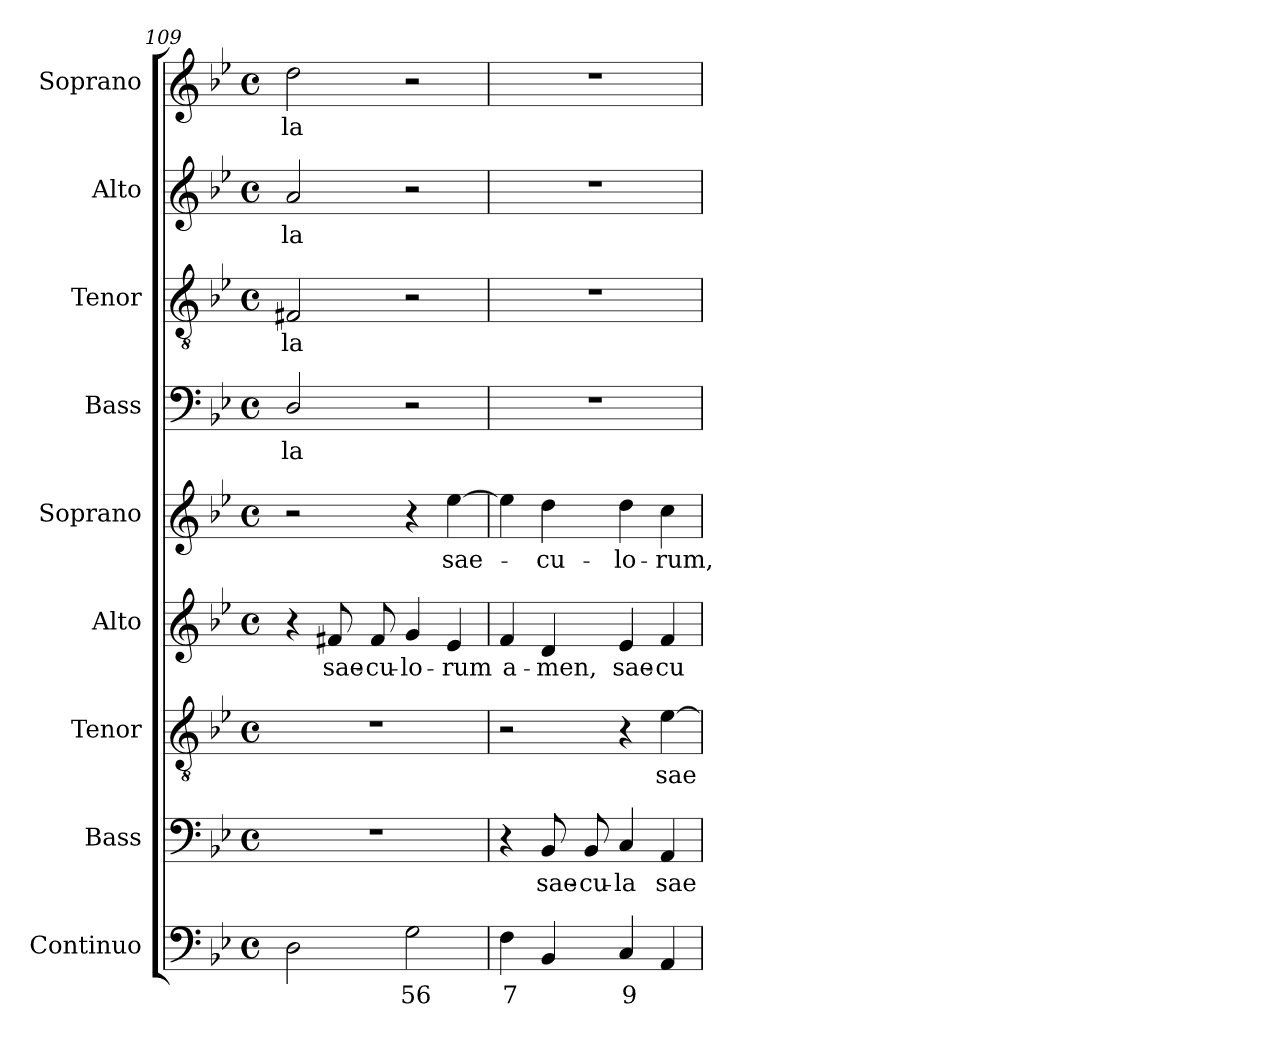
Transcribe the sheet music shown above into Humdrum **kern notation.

**kern	**text	**kern	**text	**kern	**text	**kern	**text	**kern	**text	**kern	**text	**kern	**text	**kern	**text	**kern	**text
*part9	*part9	*part8	*part8	*part7	*part7	*part6	*part6	*part5	*part5	*part4	*part4	*part3	*part3	*part2	*part2	*part1	*part1
*staff9	*staff9	*staff8	*staff8	*staff7	*staff7	*staff6	*staff6	*staff5	*staff5	*staff4	*staff4	*staff3	*staff3	*staff2	*staff2	*staff1	*staff1
*I"Continuo	*	*I"Bass	*	*I"Tenor	*	*I"Alto	*	*I"Soprano	*	*I"Bass	*	*I"Tenor	*	*I"Alto	*	*I"Soprano	*
*	*	*I'B.	*	*I'T.	*	*I'A.	*	*I'S.	*	*I'B.	*	*I'T.	*	*I'A.	*	*I'S.	*
!!LO:PB:g=z
*clefF4	*	*clefF4	*	*clefGv2	*	*clefG2	*	*clefG2	*	*clefF4	*	*clefGv2	*	*clefG2	*	*clefG2	*
*	*	*	*	*ITrd7c12	*	*	*	*	*	*	*	*ITrd7c12	*	*	*	*	*
*k[b-e-]	*	*k[b-e-]	*	*k[b-e-]	*	*k[b-e-]	*	*k[b-e-]	*	*k[b-e-]	*	*k[b-e-]	*	*k[b-e-]	*	*k[b-e-]	*
*B-:	*	*B-:	*	*B-:	*	*B-:	*	*B-:	*	*B-:	*	*B-:	*	*B-:	*	*B-:	*
*M4/4	*	*M4/4	*	*M4/4	*	*M4/4	*	*M4/4	*	*M4/4	*	*M4/4	*	*M4/4	*	*M4/4	*
*met(c)	*	*met(c)	*	*met(c)	*	*met(c)	*	*met(c)	*	*met(c)	*	*met(c)	*	*met(c)	*	*met(c)	*
=109	=109	=109	=109	=109	=109	=109	=109	=109	=109	=109	=109	=109	=109	=109	=109	=109	=109
!	!	!	!	!	!	!	!	!	!	!	!LO:LY:b:color=#000000	!	!	!	!	!	!
!	!	!	!	!	!	!	!	!	!	!	!	!	!LO:LY:b:color=#000000	!	!	!	!
!	!	!	!	!	!	!	!	!	!	!	!	!	!	!	!LO:LY:b:color=#000000	!	!
!	!	!	!	!	!	!	!	!	!	!	!	!	!	!	!	!	!LO:LY:b:color=#000000
2Di\	.	1r	.	1r	.	4r	.	2r	.	2Di/	-la	2FF#Xi/	-la	2ai/	-la	2ddi\	-la
!	!	!	!	!	!	!	!LO:LY:b:color=#000000	!	!	!	!	!	!	!	!	!	!
.	.	.	.	.	.	8f#Xi/	sae-	.	.	.	.	.	.	.	.	.	.
!	!	!	!	!	!	!	!LO:LY:b:color=#000000	!	!	!	!	!	!	!	!	!	!
.	.	.	.	.	.	8f#i/	-cu-	.	.	.	.	.	.	.	.	.	.
!	!LO:LY:b:color=#000000	!	!	!	!	!	!	!	!	!	!	!	!	!	!	!	!
!	!	!	!	!	!	!	!LO:LY:b:color=#000000	!	!	!	!	!	!	!	!	!	!
2Gi\	56	.	.	.	.	4gi/	-lo-	4r	.	2r	.	2r	.	2r	.	2r	.
!	!	!	!	!	!	!	!LO:LY:b:color=#000000	!	!	!	!	!	!	!	!	!	!
!	!	!	!	!	!	!	!	!	!LO:LY:b:color=#000000	!	!	!	!	!	!	!	!
.	.	.	.	.	.	4e-i/	-rum	[4ee-i\	sae-	.	.	.	.	.	.	.	.
=110	=110	=110	=110	=110	=110	=110	=110	=110	=110	=110	=110	=110	=110	=110	=110	=110	=110
!	!LO:LY:b:color=#000000	!	!	!	!	!	!	!	!	!	!	!	!	!	!	!	!
!	!	!	!	!	!	!	!LO:LY:b:color=#000000	!	!	!	!	!	!	!	!	!	!
4Fi\	7	4r	.	2r	.	4fi/	a-	4ee-i\]	.	1r	.	1r	.	1r	.	1r	.
!	!	!	!LO:LY:b:color=#000000	!	!	!	!	!	!	!	!	!	!	!	!	!	!
!	!	!	!	!	!	!	!LO:LY:b:color=#000000	!	!	!	!	!	!	!	!	!	!
!	!	!	!	!	!	!	!	!	!LO:LY:b:color=#000000	!	!	!	!	!	!	!	!
4BB-i/	.	8BB-i/	sae-	.	.	4di/	-men,	4ddi\	-cu-	.	.	.	.	.	.	.	.
!	!	!	!LO:LY:b:color=#000000	!	!	!	!	!	!	!	!	!	!	!	!	!	!
.	.	8BB-i/	-cu-	.	.	.	.	.	.	.	.	.	.	.	.	.	.
!	!LO:LY:b:color=#000000	!	!	!	!	!	!	!	!	!	!	!	!	!	!	!	!
!	!	!	!LO:LY:b:color=#000000	!	!	!	!	!	!	!	!	!	!	!	!	!	!
!	!	!	!	!	!	!	!LO:LY:b:color=#000000	!	!	!	!	!	!	!	!	!	!
!	!	!	!	!	!	!	!	!	!LO:LY:b:color=#000000	!	!	!	!	!	!	!	!
4Ci/	9	4Ci/	-la	4r	.	4e-i/	sae-	4ddi\	-lo-	.	.	.	.	.	.	.	.
!	!	!	!LO:LY:b:color=#000000	!	!	!	!	!	!	!	!	!	!	!	!	!	!
!	!	!	!	!	!LO:LY:b:color=#000000	!	!	!	!	!	!	!	!	!	!	!	!
!	!	!	!	!	!	!	!LO:LY:b:color=#000000	!	!	!	!	!	!	!	!	!	!
!	!	!	!	!	!	!	!	!	!LO:LY:b:color=#000000	!	!	!	!	!	!	!	!
4AAi/	.	4AAi/	sae-	[4E-i\	sae-	4fi/	-cu-	4cci\	-rum,	.	.	.	.	.	.	.	.
=	=	=	=	=	=	=	=	=	=	=	=	=	=	=	=	=	=
*-	*-	*-	*-	*-	*-	*-	*-	*-	*-	*-	*-	*-	*-	*-	*-	*-	*-
